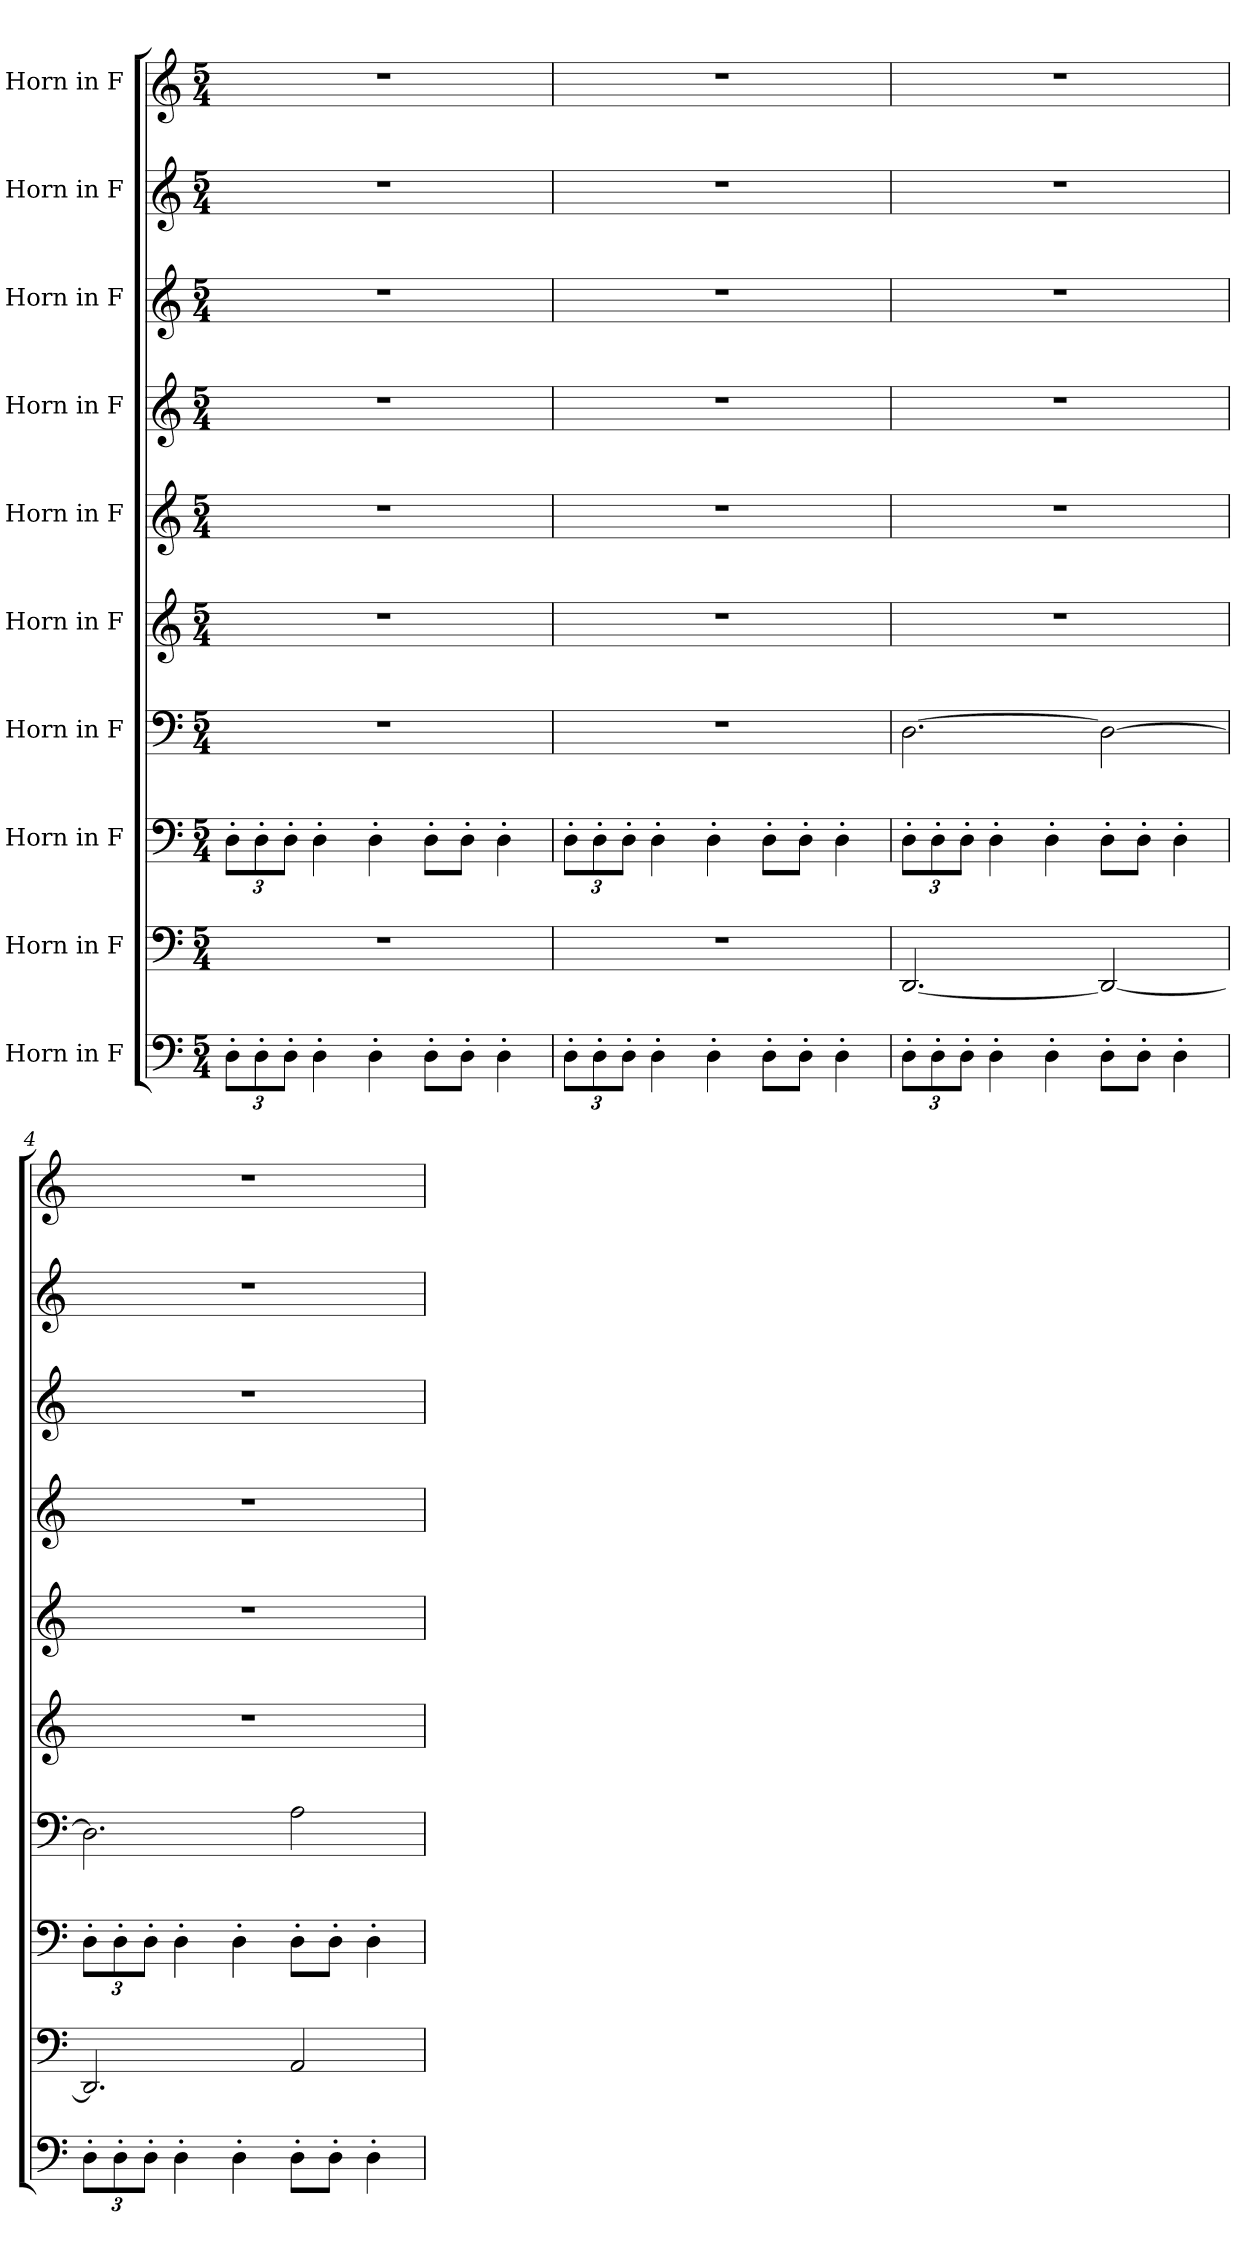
**kern	**kern	**kern	**kern	**kern	**kern	**kern	**kern	**kern	**kern
*part10	*part9	*part8	*part7	*part6	*part5	*part4	*part3	*part2	*part1
*staff10	*staff9	*staff8	*staff7	*staff6	*staff5	*staff4	*staff3	*staff2	*staff1
*I"Horn in F	*I"Horn in F	*I"Horn in F	*I"Horn in F	*I"Horn in F	*I"Horn in F	*I"Horn in F	*I"Horn in F	*I"Horn in F	*I"Horn in F
*clefF4	*clefF4	*clefF4	*clefF4	*clefG2	*clefG2	*clefG2	*clefG2	*clefG2	*clefG2
*ITrd4c7	*ITrd4c7	*ITrd4c7	*ITrd4c7	*ITrd4c7	*ITrd4c7	*ITrd4c7	*ITrd4c7	*ITrd4c7	*ITrd4c7
*k[b-]	*k[b-]	*k[b-]	*k[b-]	*k[b-]	*k[b-]	*k[b-]	*k[b-]	*k[b-]	*k[b-]
*M5/4	*M5/4	*M5/4	*M5/4	*M5/4	*M5/4	*M5/4	*M5/4	*M5/4	*M5/4
*MM160	*MM160	*MM160	*MM160	*MM160	*MM160	*MM160	*MM160	*MM160	*MM160
*Xbrackettup	*	*Xbrackettup	*	*	*	*	*	*	*
=1	=1	=1	=1	=1	=1	=1	=1	=1	=1
12GG'\L	4%5r	12GG'\L	4%5r	4%5r	4%5r	4%5r	4%5r	4%5r	4%5r
12GG'\	.	12GG'\	.	.	.	.	.	.	.
12GG'\J	.	12GG'\J	.	.	.	.	.	.	.
4GG'\	.	4GG'\	.	.	.	.	.	.	.
4GG'\	.	4GG'\	.	.	.	.	.	.	.
8GG'\L	.	8GG'\L	.	.	.	.	.	.	.
8GG'\J	.	8GG'\J	.	.	.	.	.	.	.
4GG'\	.	4GG'\	.	.	.	.	.	.	.
=2	=2	=2	=2	=2	=2	=2	=2	=2	=2
12GG'\L	4%5r	12GG'\L	4%5r	4%5r	4%5r	4%5r	4%5r	4%5r	4%5r
12GG'\	.	12GG'\	.	.	.	.	.	.	.
12GG'\J	.	12GG'\J	.	.	.	.	.	.	.
4GG'\	.	4GG'\	.	.	.	.	.	.	.
4GG'\	.	4GG'\	.	.	.	.	.	.	.
8GG'\L	.	8GG'\L	.	.	.	.	.	.	.
8GG'\J	.	8GG'\J	.	.	.	.	.	.	.
4GG'\	.	4GG'\	.	.	.	.	.	.	.
=3	=3	=3	=3	=3	=3	=3	=3	=3	=3
12GG'\L	[2.GGG/	12GG'\L	[2.GG\	4%5r	4%5r	4%5r	4%5r	4%5r	4%5r
12GG'\	.	12GG'\	.	.	.	.	.	.	.
12GG'\J	.	12GG'\J	.	.	.	.	.	.	.
4GG'\	.	4GG'\	.	.	.	.	.	.	.
4GG'\	.	4GG'\	.	.	.	.	.	.	.
8GG'\L	2GGG/_	8GG'\L	2GG\_	.	.	.	.	.	.
8GG'\J	.	8GG'\J	.	.	.	.	.	.	.
4GG'\	.	4GG'\	.	.	.	.	.	.	.
=4	=4	=4	=4	=4	=4	=4	=4	=4	=4
12GG'\L	2.GGG/]	12GG'\L	2.GG\]	4%5r	4%5r	4%5r	4%5r	4%5r	4%5r
12GG'\	.	12GG'\	.	.	.	.	.	.	.
12GG'\J	.	12GG'\J	.	.	.	.	.	.	.
4GG'\	.	4GG'\	.	.	.	.	.	.	.
4GG'\	.	4GG'\	.	.	.	.	.	.	.
8GG'\L	2DD/	8GG'\L	2D\	.	.	.	.	.	.
8GG'\J	.	8GG'\J	.	.	.	.	.	.	.
4GG'\	.	4GG'\	.	.	.	.	.	.	.
=	=	=	=	=	=	=	=	=	=
*-	*-	*-	*-	*-	*-	*-	*-	*-	*-
